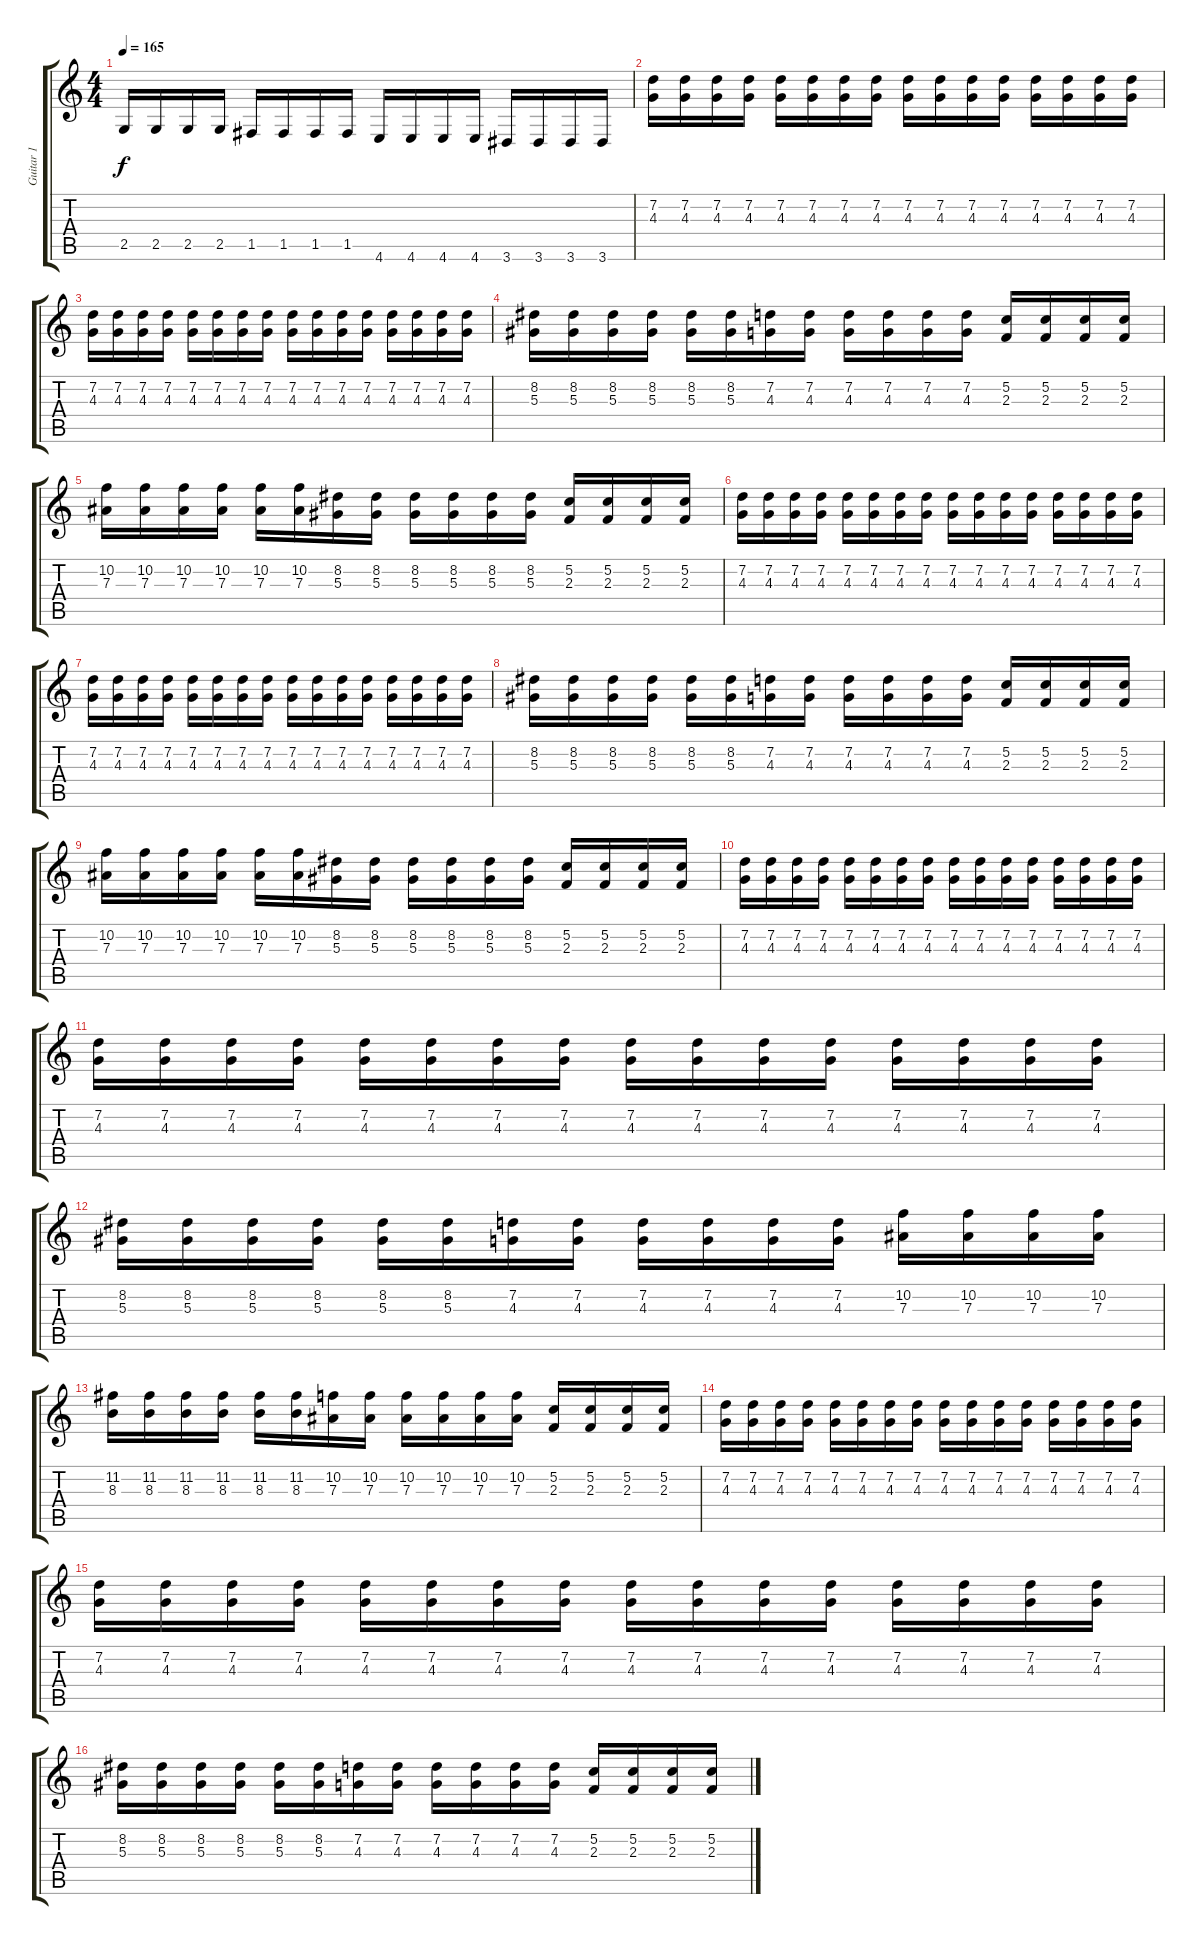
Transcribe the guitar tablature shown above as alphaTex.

\track ("Guitar 1" "Guitar 1") {instrument distortionguitar}
\staff {score tabs}
\tuning (C4 G3 Eb3 Bb2 F2 C2) {hide}
\ts (4 4)
\tempo 165
\clef g2
\ks c
2.5.16{dy f} 2.5.16 2.5.16 2.5.16 1.5.16 1.5.16 1.5.16 1.5.16 4.6.16 4.6.16 4.6.16 4.6.16 3.6.16 3.6.16 3.6.16 3.6.16 |
(7.2 4.3).16 (7.2 4.3).16 (7.2 4.3).16 (7.2 4.3).16 (7.2 4.3).16 (7.2 4.3).16 (7.2 4.3).16 (7.2 4.3).16 (7.2 4.3).16 (7.2 4.3).16 (7.2 4.3).16 (7.2 4.3).16 (7.2 4.3).16 (7.2 4.3).16 (7.2 4.3).16 (7.2 4.3).16 |
(7.2 4.3).16 (7.2 4.3).16 (7.2 4.3).16 (7.2 4.3).16 (7.2 4.3).16 (7.2 4.3).16 (7.2 4.3).16 (7.2 4.3).16 (7.2 4.3).16 (7.2 4.3).16 (7.2 4.3).16 (7.2 4.3).16 (7.2 4.3).16 (7.2 4.3).16 (7.2 4.3).16 (7.2 4.3).16 |
(8.2 5.3).16 (8.2 5.3).16 (8.2 5.3).16 (8.2 5.3).16 (8.2 5.3).16 (8.2 5.3).16 (7.2 4.3).16 (7.2 4.3).16 (7.2 4.3).16 (7.2 4.3).16 (7.2 4.3).16 (7.2 4.3).16 (5.2 2.3).16 (5.2 2.3).16 (5.2 2.3).16 (5.2 2.3).16 |
(10.2 7.3).16 (10.2 7.3).16 (10.2 7.3).16 (10.2 7.3).16 (10.2 7.3).16 (10.2 7.3).16 (8.2 5.3).16 (8.2 5.3).16 (8.2 5.3).16 (8.2 5.3).16 (8.2 5.3).16 (8.2 5.3).16 (5.2 2.3).16 (5.2 2.3).16 (5.2 2.3).16 (5.2 2.3).16 |
(7.2 4.3).16 (7.2 4.3).16 (7.2 4.3).16 (7.2 4.3).16 (7.2 4.3).16 (7.2 4.3).16 (7.2 4.3).16 (7.2 4.3).16 (7.2 4.3).16 (7.2 4.3).16 (7.2 4.3).16 (7.2 4.3).16 (7.2 4.3).16 (7.2 4.3).16 (7.2 4.3).16 (7.2 4.3).16 |
(7.2 4.3).16 (7.2 4.3).16 (7.2 4.3).16 (7.2 4.3).16 (7.2 4.3).16 (7.2 4.3).16 (7.2 4.3).16 (7.2 4.3).16 (7.2 4.3).16 (7.2 4.3).16 (7.2 4.3).16 (7.2 4.3).16 (7.2 4.3).16 (7.2 4.3).16 (7.2 4.3).16 (7.2 4.3).16 |
(8.2 5.3).16 (8.2 5.3).16 (8.2 5.3).16 (8.2 5.3).16 (8.2 5.3).16 (8.2 5.3).16 (7.2 4.3).16 (7.2 4.3).16 (7.2 4.3).16 (7.2 4.3).16 (7.2 4.3).16 (7.2 4.3).16 (5.2 2.3).16 (5.2 2.3).16 (5.2 2.3).16 (5.2 2.3).16 |
(10.2 7.3).16 (10.2 7.3).16 (10.2 7.3).16 (10.2 7.3).16 (10.2 7.3).16 (10.2 7.3).16 (8.2 5.3).16 (8.2 5.3).16 (8.2 5.3).16 (8.2 5.3).16 (8.2 5.3).16 (8.2 5.3).16 (5.2 2.3).16 (5.2 2.3).16 (5.2 2.3).16 (5.2 2.3).16 |
(7.2 4.3).16 (7.2 4.3).16 (7.2 4.3).16 (7.2 4.3).16 (7.2 4.3).16 (7.2 4.3).16 (7.2 4.3).16 (7.2 4.3).16 (7.2 4.3).16 (7.2 4.3).16 (7.2 4.3).16 (7.2 4.3).16 (7.2 4.3).16 (7.2 4.3).16 (7.2 4.3).16 (7.2 4.3).16 |
(7.2 4.3).16 (7.2 4.3).16 (7.2 4.3).16 (7.2 4.3).16 (7.2 4.3).16 (7.2 4.3).16 (7.2 4.3).16 (7.2 4.3).16 (7.2 4.3).16 (7.2 4.3).16 (7.2 4.3).16 (7.2 4.3).16 (7.2 4.3).16 (7.2 4.3).16 (7.2 4.3).16 (7.2 4.3).16 |
(8.2 5.3).16 (8.2 5.3).16 (8.2 5.3).16 (8.2 5.3).16 (8.2 5.3).16 (8.2 5.3).16 (7.2 4.3).16 (7.2 4.3).16 (7.2 4.3).16 (7.2 4.3).16 (7.2 4.3).16 (7.2 4.3).16 (10.2 7.3).16 (10.2 7.3).16 (10.2 7.3).16 (10.2 7.3).16 |
(11.2 8.3).16 (11.2 8.3).16 (11.2 8.3).16 (11.2 8.3).16 (11.2 8.3).16 (11.2 8.3).16 (10.2 7.3).16 (10.2 7.3).16 (10.2 7.3).16 (10.2 7.3).16 (10.2 7.3).16 (10.2 7.3).16 (5.2 2.3).16 (5.2 2.3).16 (5.2 2.3).16 (5.2 2.3).16 |
(7.2 4.3).16 (7.2 4.3).16 (7.2 4.3).16 (7.2 4.3).16 (7.2 4.3).16 (7.2 4.3).16 (7.2 4.3).16 (7.2 4.3).16 (7.2 4.3).16 (7.2 4.3).16 (7.2 4.3).16 (7.2 4.3).16 (7.2 4.3).16 (7.2 4.3).16 (7.2 4.3).16 (7.2 4.3).16 |
(7.2 4.3).16 (7.2 4.3).16 (7.2 4.3).16 (7.2 4.3).16 (7.2 4.3).16 (7.2 4.3).16 (7.2 4.3).16 (7.2 4.3).16 (7.2 4.3).16 (7.2 4.3).16 (7.2 4.3).16 (7.2 4.3).16 (7.2 4.3).16 (7.2 4.3).16 (7.2 4.3).16 (7.2 4.3).16 |
(8.2 5.3).16 (8.2 5.3).16 (8.2 5.3).16 (8.2 5.3).16 (8.2 5.3).16 (8.2 5.3).16 (7.2 4.3).16 (7.2 4.3).16 (7.2 4.3).16 (7.2 4.3).16 (7.2 4.3).16 (7.2 4.3).16 (5.2 2.3).16 (5.2 2.3).16 (5.2 2.3).16 (5.2 2.3).16
